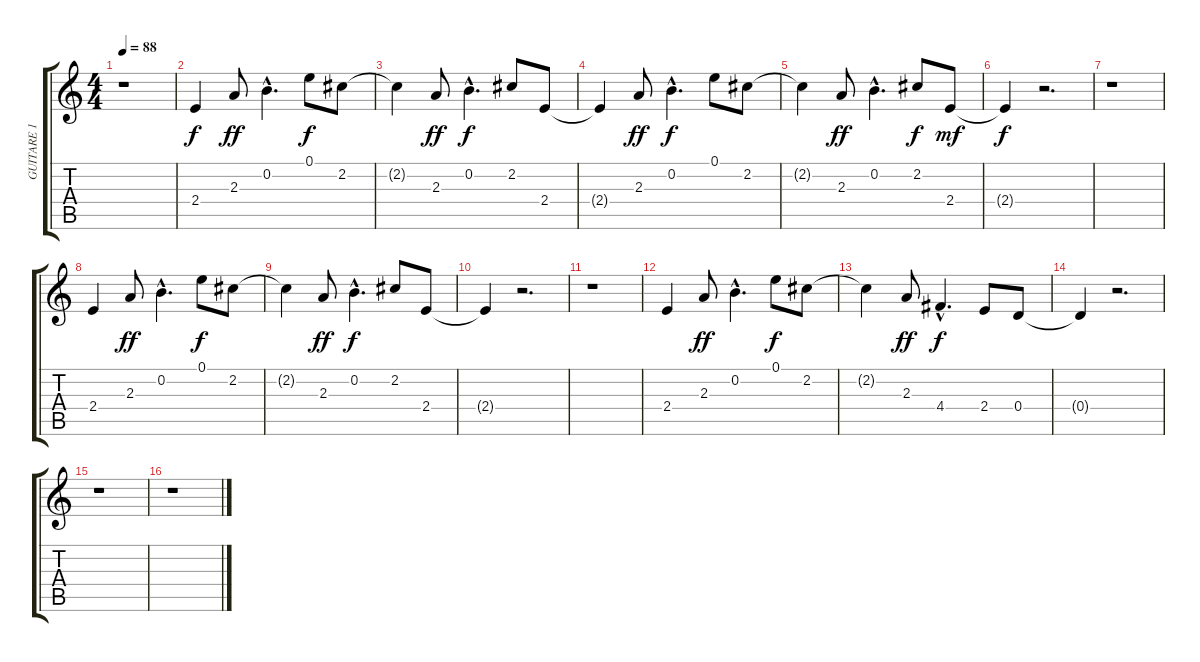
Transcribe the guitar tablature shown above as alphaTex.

\track ("GUITARE 1" "GUITARE 1") {instrument electricguitarclean}
\staff {score tabs}
\tuning (E4 B3 G3 D3 A2 E2) {hide}
\ts (4 4)
\tempo 88
\clef g2
\ks c
r.1{dy f instrument electricguitarclean} |
2.4.4 2.3.8{dy ff} 0.2{hac}.4{d} 0.1.8{dy f} 2.2.8 |
2.2{t}.4 2.3.8{dy ff} 0.2{hac}.4{d dy f} 2.2.8 2.4.8 |
2.4{t}.4 2.3.8{dy ff} 0.2{hac}.4{d dy f} 0.1.8 2.2.8 |
2.2{t}.4 2.3.8{dy ff} 0.2{hac}.4{d} 2.2.8{dy f} 2.4.8{dy mf} |
2.4{t}.4{dy f} r.2{d} |
r.1 |
2.4.4 2.3.8{dy ff} 0.2{hac}.4{d} 0.1.8{dy f} 2.2.8 |
2.2{t}.4 2.3.8{dy ff} 0.2{hac}.4{d dy f} 2.2.8 2.4.8 |
2.4{t}.4 r.2{d} |
r.1 |
2.4.4 2.3.8{dy ff} 0.2{hac}.4{d} 0.1.8{dy f} 2.2.8 |
2.2{t}.4 2.3.8{dy ff} 4.4{hac}.4{d dy f} 2.4.8 0.4.8 |
0.4{t}.4 r.2{d} |
r.1 |
r.1
